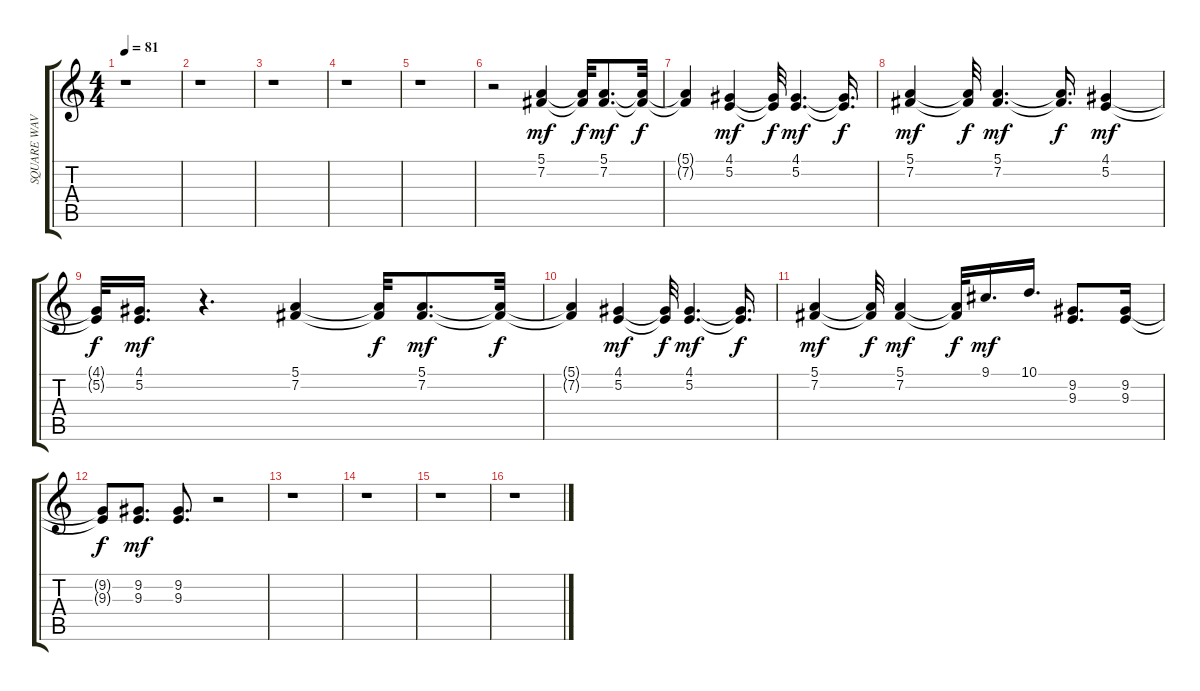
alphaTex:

\track ("SQUARE WAVE" "SQUARE WAV") {instrument acousticgrandpiano}
\staff {score tabs}
\tuning (E4 B3 G3 D3 A2 E2) {hide}
\ts (4 4)
\tempo 81
\clef g2
\ks c
r.1{dy mf} |
r.1 |
r.1 |
r.1 |
r.1 |
r.2 (5.1 7.2).4 (5.1{t} 7.2{t}).32{dy f} (5.1 7.2).8{d dy mf} (5.1{t} 7.2{t}).32{dy f} |
(5.1{t} 7.2{t}).4 (4.1 5.2).4{dy mf} (4.1{t} 5.2{t}).32{dy f} (4.1 5.2).4{d dy mf} (4.1{t} 5.2{t}).16{d dy f} |
(5.1 7.2).4{dy mf} (5.1{t} 7.2{t}).32{dy f} (5.1 7.2).4{d dy mf} (5.1{t} 7.2{t}).16{d dy f} (4.1 5.2).4{dy mf} |
(4.1{t} 5.2{t}).32{dy f} (4.1 5.2).16{d dy mf} r.4{d} (5.1 7.2).4 (5.1{t} 7.2{t}).32{dy f} (5.1 7.2).8{d dy mf} (5.1{t} 7.2{t}).32{dy f} |
(5.1{t} 7.2{t}).4 (4.1 5.2).4{dy mf} (4.1{t} 5.2{t}).32{dy f} (4.1 5.2).4{d dy mf} (4.1{t} 5.2{t}).16{d dy f} |
(5.1 7.2).4{dy mf} (5.1{t} 7.2{t}).32{dy f} (5.1 7.2).4{dy mf} (5.1{t} 7.2{t}).32{dy f} 9.1.16{d dy mf} 10.1.16{d} (9.2 9.3).8{d} (9.2 9.3).16 |
(9.2{t} 9.3{t}).8{dy f} (9.2 9.3).8{d dy mf} (9.2 9.3).8{d} r.2 |
r.1 |
r.1 |
r.1 |
r.1
